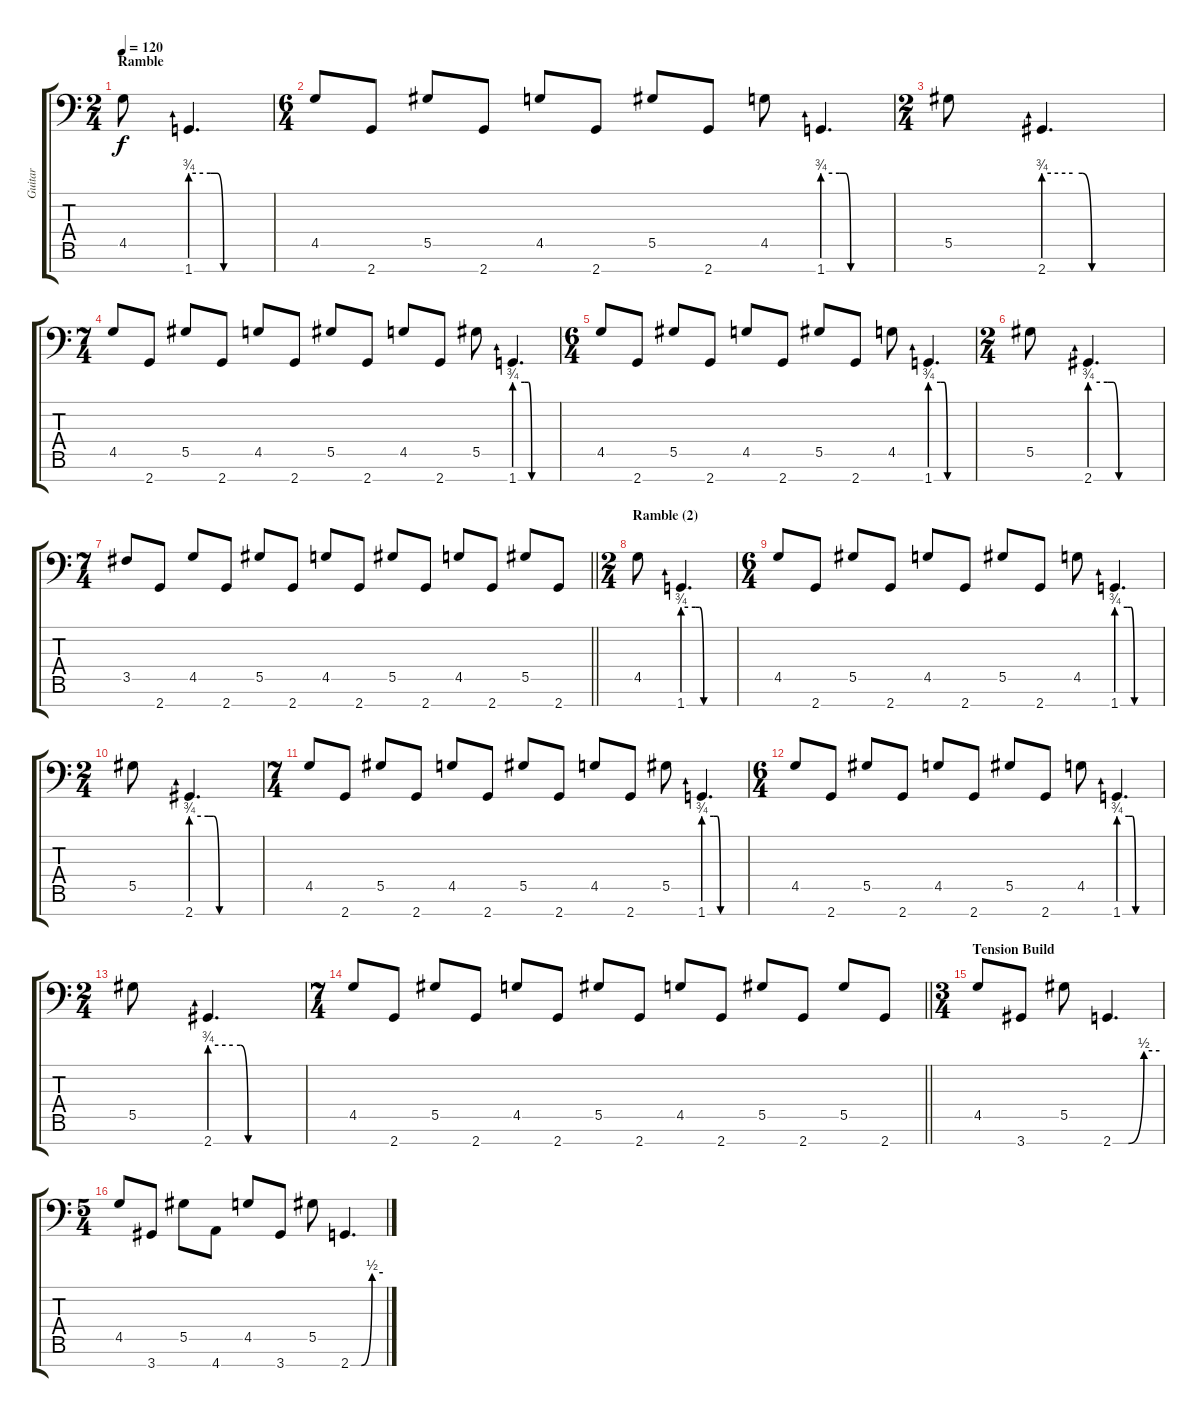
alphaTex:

\track ("Guitar" "Guitar") {instrument overdrivenguitar}
\staff {score tabs}
\tuning (Bb3 Gb3 Db3 Ab2 Eb2 Bb1 F1) {hide}
\ts (2 4)
\section ("" "Ramble")
\tempo 120
\clef f4
\ks c
4.5.8{dy f} 1.7{be (custom 0 3 15 3 20 3 25 0 30 0 60 0)}.4{d} |
\ts (6 4)
4.5.8 2.7.8 5.5.8 2.7.8 4.5.8 2.7.8 5.5.8 2.7.8 4.5.8 1.7{be (custom 0 3 15 3 20 3 25 0 30 0 60 0)}.4{d} |
\ts (2 4)
5.5.8 2.7{be (custom 0 3 15 3 20 3 25 0 30 0 60 0)}.4{d} |
\ts (7 4)
4.5.8 2.7.8 5.5.8 2.7.8 4.5.8 2.7.8 5.5.8 2.7.8 4.5.8 2.7.8 5.5.8 1.7{be (custom 0 3 15 3 20 3 25 0 30 0 60 0)}.4{d} |
\ts (6 4)
4.5.8 2.7.8 5.5.8 2.7.8 4.5.8 2.7.8 5.5.8 2.7.8 4.5.8 1.7{be (custom 0 3 15 3 20 3 25 0 30 0 60 0)}.4{d} |
\ts (2 4)
5.5.8 2.7{be (custom 0 3 15 3 20 3 25 0 30 0 60 0)}.4{d} |
\ts (7 4)
\barLineRight lightlight
3.5.8 2.7.8 4.5.8 2.7.8 5.5.8 2.7.8 4.5.8 2.7.8 5.5.8 2.7.8 4.5.8 2.7.8 5.5.8 2.7.8 |
\ts (2 4)
\section ("" "Ramble (2)")
4.5.8 1.7{be (custom 0 3 15 3 20 3 25 0 30 0 60 0)}.4{d} |
\ts (6 4)
4.5.8 2.7.8 5.5.8 2.7.8 4.5.8 2.7.8 5.5.8 2.7.8 4.5.8 1.7{be (custom 0 3 15 3 20 3 25 0 30 0 60 0)}.4{d} |
\ts (2 4)
5.5.8 2.7{be (custom 0 3 15 3 20 3 25 0 30 0 60 0)}.4{d} |
\ts (7 4)
4.5.8 2.7.8 5.5.8 2.7.8 4.5.8 2.7.8 5.5.8 2.7.8 4.5.8 2.7.8 5.5.8 1.7{be (custom 0 3 15 3 20 3 25 0 30 0 60 0)}.4{d} |
\ts (6 4)
4.5.8 2.7.8 5.5.8 2.7.8 4.5.8 2.7.8 5.5.8 2.7.8 4.5.8 1.7{be (custom 0 3 15 3 20 3 25 0 30 0 60 0)}.4{d} |
\ts (2 4)
5.5.8 2.7{be (custom 0 3 15 3 20 3 25 0 30 0 60 0)}.4{d} |
\ts (7 4)
\barLineRight lightlight
4.5.8 2.7.8 5.5.8 2.7.8 4.5.8 2.7.8 5.5.8 2.7.8 4.5.8 2.7.8 5.5.8 2.7.8 5.5.8 2.7.8 |
\ts (3 4)
\section ("" "Tension Build")
4.5.8 3.7.8 5.5.8 2.7{be (custom 0 0 20 0 40 2 60 2)}.4{d} |
\ts (5 4)
4.5.8 3.7.8 5.5.8 4.7.8 4.5.8 3.7.8 5.5.8 2.7{be (custom 0 0 20 0 40 2 60 2)}.4{d}
